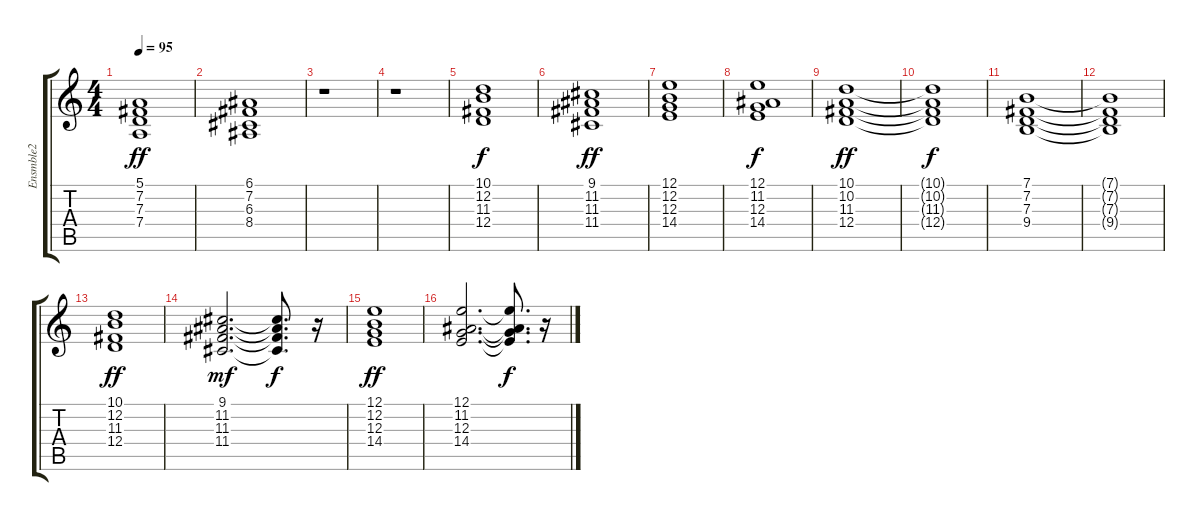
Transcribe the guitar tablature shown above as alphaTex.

\track ("Ensmble2" "Ensmble2") {instrument stringensemble2}
\staff {score tabs}
\tuning (E4 B3 G3 D3 A2 E2) {hide}
\ts (4 4)
\tempo 95
\clef g2
\ks c
(5.1 7.2 7.3 7.4).1{dy ff} |
(6.1 7.2 6.3 8.4).1 |
r.1 |
r.1 |
(10.1 12.2 11.3 12.4).1{dy f} |
(9.1 11.2 11.3 11.4).1{dy ff} |
(12.1 12.2 12.3 14.4).1 |
(12.1 11.2 12.3 14.4).1{dy f} |
(10.1 10.2 11.3 12.4).1{dy ff} |
(10.1{t} 10.2{t} 11.3{t} 12.4{t}).1{dy f} |
(7.1 7.2 7.3 9.4).1 |
(7.1{t} 7.2{t} 7.3{t} 9.4{t}).1 |
(10.1 12.2 11.3 12.4).1{dy ff} |
(9.1 11.2 11.3 11.4).2{d dy mf} (9.1{t} 11.2{t} 11.3{t} 11.4{t}).8{d dy f} r.16 |
(12.1 12.2 12.3 14.4).1{dy ff} |
(12.1 11.2 12.3 14.4).2{d} (12.1{t} 11.2{t} 12.3{t} 14.4{t}).8{d dy f} r.16
